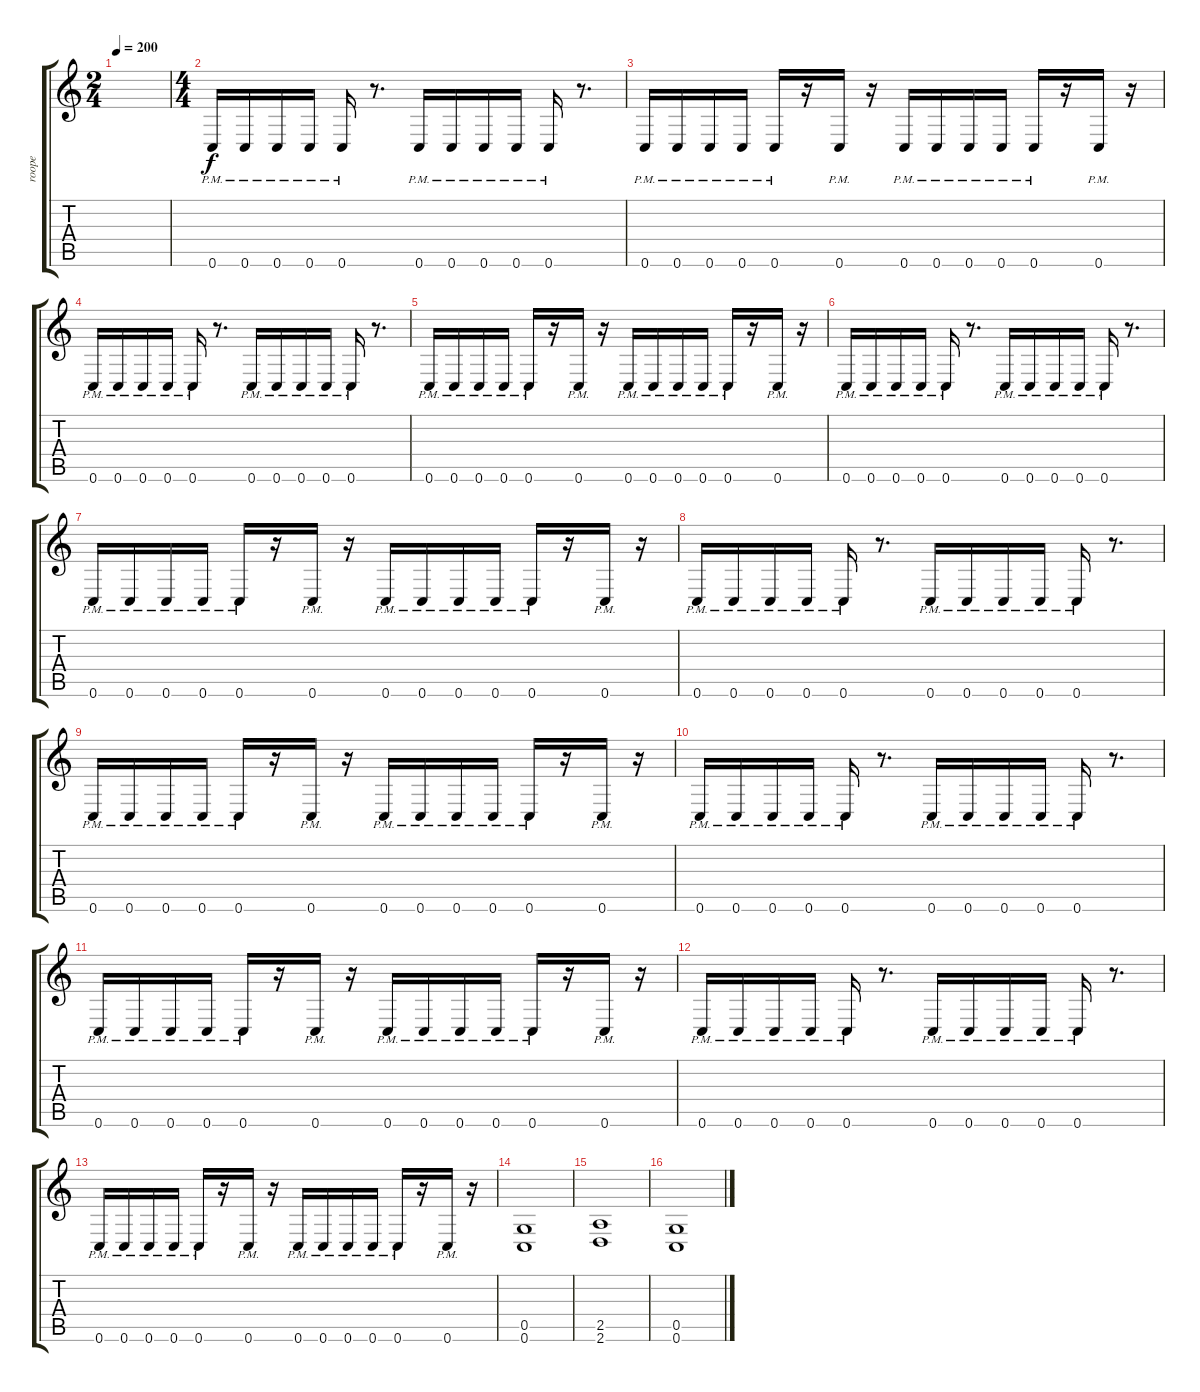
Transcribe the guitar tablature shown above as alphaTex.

\track ("roope" "roope") {instrument distortionguitar}
\staff {score tabs}
\tuning (D4 A3 F3 C3 G2 C2) {hide}
\ts (2 4)
\tempo 200
\clef g2
\ks c
|
\ts (4 4)
0.6{pm}.16 0.6{pm}.16 0.6{pm}.16 0.6{pm}.16 0.6{pm}.16 r.8{d} 0.6{pm}.16 0.6{pm}.16 0.6{pm}.16 0.6{pm}.16 0.6{pm}.16 r.8{d} |
0.6{pm}.16 0.6{pm}.16 0.6{pm}.16 0.6{pm}.16 0.6{pm}.16 r.16 0.6{pm}.16 r.16 0.6{pm}.16 0.6{pm}.16 0.6{pm}.16 0.6{pm}.16 0.6{pm}.16 r.16 0.6{pm}.16 r.16 |
0.6{pm}.16 0.6{pm}.16 0.6{pm}.16 0.6{pm}.16 0.6{pm}.16 r.8{d} 0.6{pm}.16 0.6{pm}.16 0.6{pm}.16 0.6{pm}.16 0.6{pm}.16 r.8{d} |
0.6{pm}.16 0.6{pm}.16 0.6{pm}.16 0.6{pm}.16 0.6{pm}.16 r.16 0.6{pm}.16 r.16 0.6{pm}.16 0.6{pm}.16 0.6{pm}.16 0.6{pm}.16 0.6{pm}.16 r.16 0.6{pm}.16 r.16 |
0.6{pm}.16 0.6{pm}.16 0.6{pm}.16 0.6{pm}.16 0.6{pm}.16 r.8{d} 0.6{pm}.16 0.6{pm}.16 0.6{pm}.16 0.6{pm}.16 0.6{pm}.16 r.8{d} |
0.6{pm}.16 0.6{pm}.16 0.6{pm}.16 0.6{pm}.16 0.6{pm}.16 r.16 0.6{pm}.16 r.16 0.6{pm}.16 0.6{pm}.16 0.6{pm}.16 0.6{pm}.16 0.6{pm}.16 r.16 0.6{pm}.16 r.16 |
0.6{pm}.16 0.6{pm}.16 0.6{pm}.16 0.6{pm}.16 0.6{pm}.16 r.8{d} 0.6{pm}.16 0.6{pm}.16 0.6{pm}.16 0.6{pm}.16 0.6{pm}.16 r.8{d} |
0.6{pm}.16 0.6{pm}.16 0.6{pm}.16 0.6{pm}.16 0.6{pm}.16 r.16 0.6{pm}.16 r.16 0.6{pm}.16 0.6{pm}.16 0.6{pm}.16 0.6{pm}.16 0.6{pm}.16 r.16 0.6{pm}.16 r.16 |
0.6{pm}.16 0.6{pm}.16 0.6{pm}.16 0.6{pm}.16 0.6{pm}.16 r.8{d} 0.6{pm}.16 0.6{pm}.16 0.6{pm}.16 0.6{pm}.16 0.6{pm}.16 r.8{d} |
0.6{pm}.16 0.6{pm}.16 0.6{pm}.16 0.6{pm}.16 0.6{pm}.16 r.16 0.6{pm}.16 r.16 0.6{pm}.16 0.6{pm}.16 0.6{pm}.16 0.6{pm}.16 0.6{pm}.16 r.16 0.6{pm}.16 r.16 |
0.6{pm}.16 0.6{pm}.16 0.6{pm}.16 0.6{pm}.16 0.6{pm}.16 r.8{d} 0.6{pm}.16 0.6{pm}.16 0.6{pm}.16 0.6{pm}.16 0.6{pm}.16 r.8{d} |
0.6{pm}.16 0.6{pm}.16 0.6{pm}.16 0.6{pm}.16 0.6{pm}.16 r.16 0.6{pm}.16 r.16 0.6{pm}.16 0.6{pm}.16 0.6{pm}.16 0.6{pm}.16 0.6{pm}.16 r.16 0.6{pm}.16 r.16 |
(0.5 0.6).1 |
(2.5 2.6).1 |
(0.5 0.6).1
